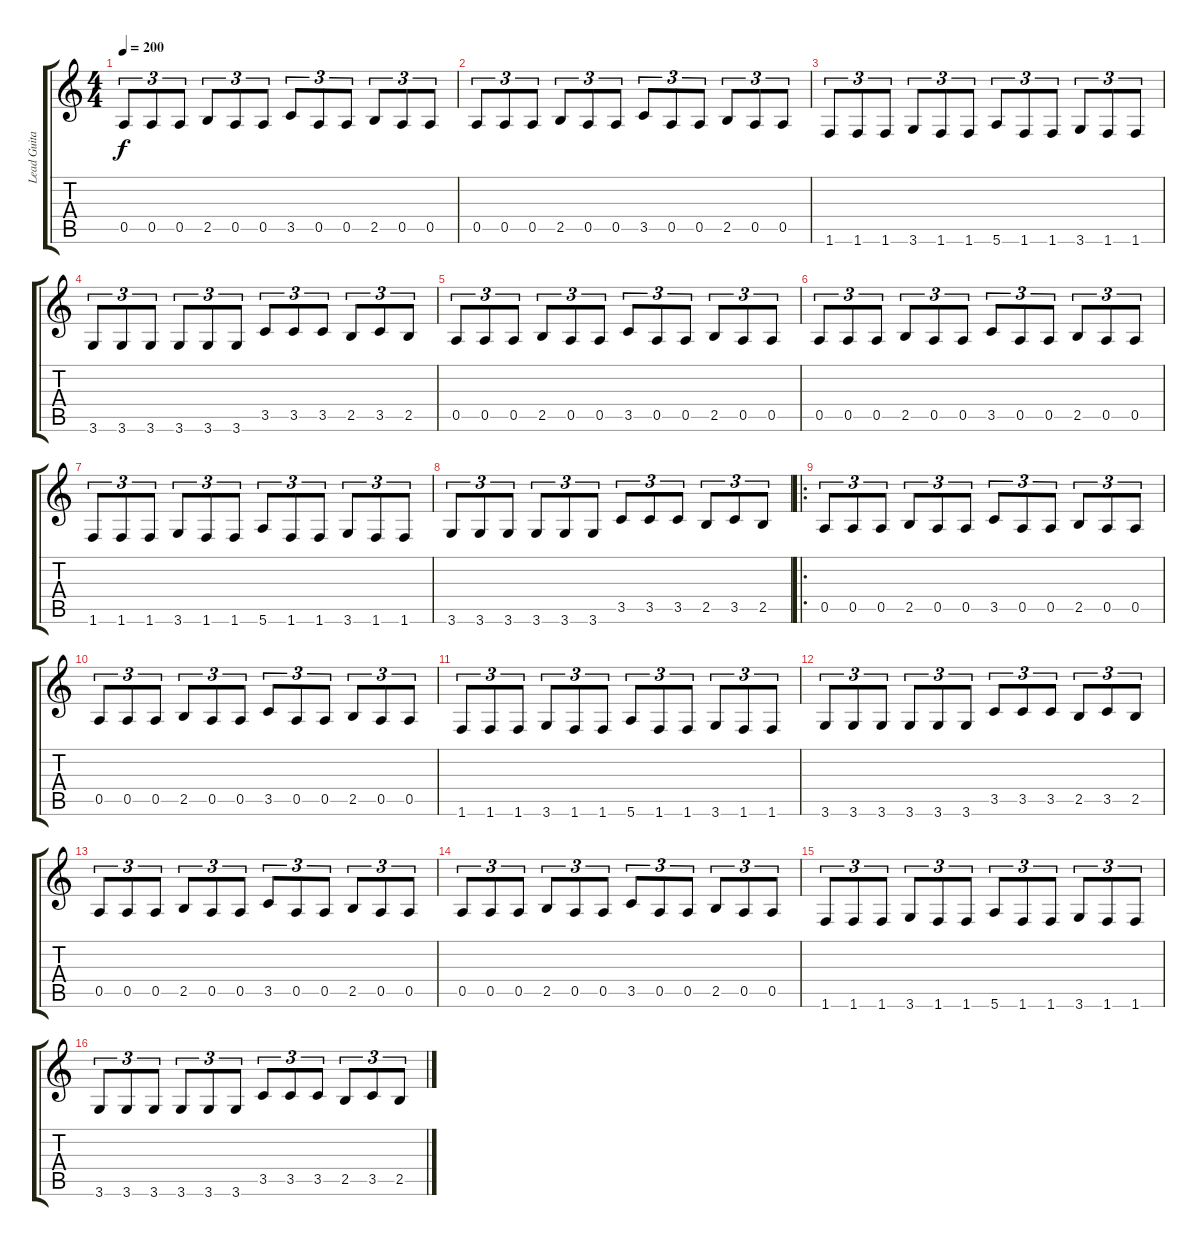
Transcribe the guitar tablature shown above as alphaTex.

\track ("Lead Guitar" "Lead Guita") {instrument distortionguitar}
\staff {score tabs}
\tuning (E4 B3 G3 D3 A2 E2) {hide}
\ts (4 4)
\tempo 200
\clef g2
\ks c
0.5.8{tu (3 2) dy f instrument distortionguitar} 0.5.8{tu (3 2)} 0.5.8{tu (3 2)} 2.5.8{tu (3 2)} 0.5.8{tu (3 2)} 0.5.8{tu (3 2)} 3.5.8{tu (3 2)} 0.5.8{tu (3 2)} 0.5.8{tu (3 2)} 2.5.8{tu (3 2)} 0.5.8{tu (3 2)} 0.5.8{tu (3 2)} |
0.5.8{tu (3 2)} 0.5.8{tu (3 2)} 0.5.8{tu (3 2)} 2.5.8{tu (3 2)} 0.5.8{tu (3 2)} 0.5.8{tu (3 2)} 3.5.8{tu (3 2)} 0.5.8{tu (3 2)} 0.5.8{tu (3 2)} 2.5.8{tu (3 2)} 0.5.8{tu (3 2)} 0.5.8{tu (3 2)} |
1.6.8{tu (3 2)} 1.6.8{tu (3 2)} 1.6.8{tu (3 2)} 3.6.8{tu (3 2)} 1.6.8{tu (3 2)} 1.6.8{tu (3 2)} 5.6.8{tu (3 2)} 1.6.8{tu (3 2)} 1.6.8{tu (3 2)} 3.6.8{tu (3 2)} 1.6.8{tu (3 2)} 1.6.8{tu (3 2)} |
3.6.8{tu (3 2)} 3.6.8{tu (3 2)} 3.6.8{tu (3 2)} 3.6.8{tu (3 2)} 3.6.8{tu (3 2)} 3.6.8{tu (3 2)} 3.5.8{tu (3 2)} 3.5.8{tu (3 2)} 3.5.8{tu (3 2)} 2.5.8{tu (3 2)} 3.5.8{tu (3 2)} 2.5.8{tu (3 2)} |
0.5.8{tu (3 2)} 0.5.8{tu (3 2)} 0.5.8{tu (3 2)} 2.5.8{tu (3 2)} 0.5.8{tu (3 2)} 0.5.8{tu (3 2)} 3.5.8{tu (3 2)} 0.5.8{tu (3 2)} 0.5.8{tu (3 2)} 2.5.8{tu (3 2)} 0.5.8{tu (3 2)} 0.5.8{tu (3 2)} |
0.5.8{tu (3 2)} 0.5.8{tu (3 2)} 0.5.8{tu (3 2)} 2.5.8{tu (3 2)} 0.5.8{tu (3 2)} 0.5.8{tu (3 2)} 3.5.8{tu (3 2)} 0.5.8{tu (3 2)} 0.5.8{tu (3 2)} 2.5.8{tu (3 2)} 0.5.8{tu (3 2)} 0.5.8{tu (3 2)} |
1.6.8{tu (3 2)} 1.6.8{tu (3 2)} 1.6.8{tu (3 2)} 3.6.8{tu (3 2)} 1.6.8{tu (3 2)} 1.6.8{tu (3 2)} 5.6.8{tu (3 2)} 1.6.8{tu (3 2)} 1.6.8{tu (3 2)} 3.6.8{tu (3 2)} 1.6.8{tu (3 2)} 1.6.8{tu (3 2)} |
3.6.8{tu (3 2)} 3.6.8{tu (3 2)} 3.6.8{tu (3 2)} 3.6.8{tu (3 2)} 3.6.8{tu (3 2)} 3.6.8{tu (3 2)} 3.5.8{tu (3 2)} 3.5.8{tu (3 2)} 3.5.8{tu (3 2)} 2.5.8{tu (3 2)} 3.5.8{tu (3 2)} 2.5.8{tu (3 2)} |
\ro
0.5.8{tu (3 2)} 0.5.8{tu (3 2)} 0.5.8{tu (3 2)} 2.5.8{tu (3 2)} 0.5.8{tu (3 2)} 0.5.8{tu (3 2)} 3.5.8{tu (3 2)} 0.5.8{tu (3 2)} 0.5.8{tu (3 2)} 2.5.8{tu (3 2)} 0.5.8{tu (3 2)} 0.5.8{tu (3 2)} |
0.5.8{tu (3 2)} 0.5.8{tu (3 2)} 0.5.8{tu (3 2)} 2.5.8{tu (3 2)} 0.5.8{tu (3 2)} 0.5.8{tu (3 2)} 3.5.8{tu (3 2)} 0.5.8{tu (3 2)} 0.5.8{tu (3 2)} 2.5.8{tu (3 2)} 0.5.8{tu (3 2)} 0.5.8{tu (3 2)} |
1.6.8{tu (3 2)} 1.6.8{tu (3 2)} 1.6.8{tu (3 2)} 3.6.8{tu (3 2)} 1.6.8{tu (3 2)} 1.6.8{tu (3 2)} 5.6.8{tu (3 2)} 1.6.8{tu (3 2)} 1.6.8{tu (3 2)} 3.6.8{tu (3 2)} 1.6.8{tu (3 2)} 1.6.8{tu (3 2)} |
3.6.8{tu (3 2)} 3.6.8{tu (3 2)} 3.6.8{tu (3 2)} 3.6.8{tu (3 2)} 3.6.8{tu (3 2)} 3.6.8{tu (3 2)} 3.5.8{tu (3 2)} 3.5.8{tu (3 2)} 3.5.8{tu (3 2)} 2.5.8{tu (3 2)} 3.5.8{tu (3 2)} 2.5.8{tu (3 2)} |
0.5.8{tu (3 2)} 0.5.8{tu (3 2)} 0.5.8{tu (3 2)} 2.5.8{tu (3 2)} 0.5.8{tu (3 2)} 0.5.8{tu (3 2)} 3.5.8{tu (3 2)} 0.5.8{tu (3 2)} 0.5.8{tu (3 2)} 2.5.8{tu (3 2)} 0.5.8{tu (3 2)} 0.5.8{tu (3 2)} |
0.5.8{tu (3 2)} 0.5.8{tu (3 2)} 0.5.8{tu (3 2)} 2.5.8{tu (3 2)} 0.5.8{tu (3 2)} 0.5.8{tu (3 2)} 3.5.8{tu (3 2)} 0.5.8{tu (3 2)} 0.5.8{tu (3 2)} 2.5.8{tu (3 2)} 0.5.8{tu (3 2)} 0.5.8{tu (3 2)} |
1.6.8{tu (3 2)} 1.6.8{tu (3 2)} 1.6.8{tu (3 2)} 3.6.8{tu (3 2)} 1.6.8{tu (3 2)} 1.6.8{tu (3 2)} 5.6.8{tu (3 2)} 1.6.8{tu (3 2)} 1.6.8{tu (3 2)} 3.6.8{tu (3 2)} 1.6.8{tu (3 2)} 1.6.8{tu (3 2)} |
3.6.8{tu (3 2)} 3.6.8{tu (3 2)} 3.6.8{tu (3 2)} 3.6.8{tu (3 2)} 3.6.8{tu (3 2)} 3.6.8{tu (3 2)} 3.5.8{tu (3 2)} 3.5.8{tu (3 2)} 3.5.8{tu (3 2)} 2.5.8{tu (3 2)} 3.5.8{tu (3 2)} 2.5.8{tu (3 2)}
